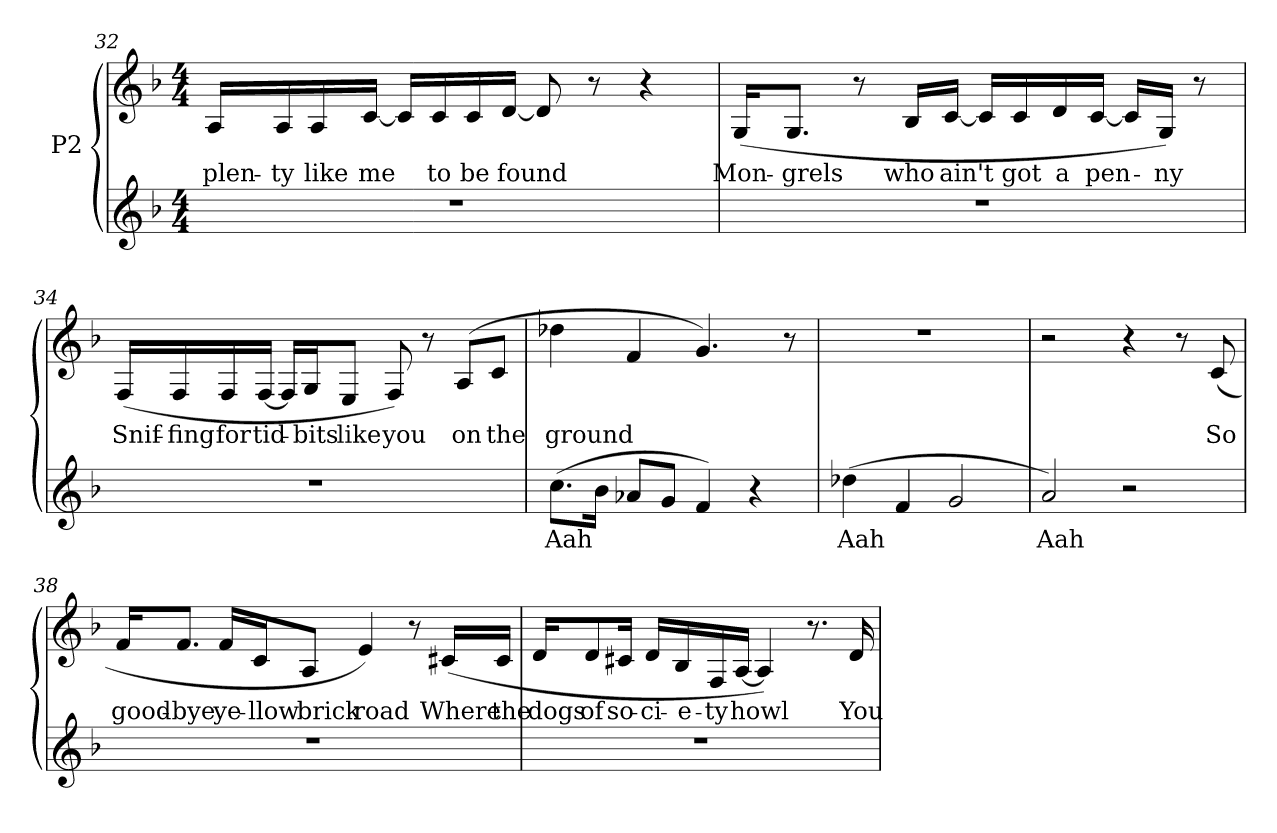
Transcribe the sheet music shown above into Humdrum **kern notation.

**kern	**text	**kern	**text
*part2	*part2	*part1	*part1
*staff2	*staff2	*staff1	*staff1
*I"P2	*	*	*
!!LO:PB:g=z
*clefG2	*	*clefG2	*
*k[b-]	*	*k[b-]	*
*F:	*	*F:	*
*M4/4	*	*M4/4	*
=32	=32	=32	=32
!	!	!	!LO:LY:b:color=#000000
1r	.	16Ai/LL	plen-
!	!	!	!LO:LY:b:color=#000000
.	.	16Ai/	-ty
!	!	!	!LO:LY:b:color=#000000
.	.	16Ai/	like
!	!	!	!LO:LY:b:color=#000000
.	.	[16ci/JJ	me
.	.	16ci/LL]	.
!	!	!	!LO:LY:b:color=#000000
.	.	16ci/	to
!	!	!	!LO:LY:b:color=#000000
.	.	16ci/	be
!	!	!	!LO:LY:b:color=#000000
.	.	[16di/JJ	found
.	.	8di/]	.
.	.	8r	.
.	.	4r	.
!!LO:PB:g=z
=33	=33	=33	=33
!	!	!	!LO:LY:b:color=#000000
1r	.	(16Gi/KL	Mon-
!	!	!	!LO:LY:b:color=#000000
.	.	8.Gi/J	-grels
.	.	8r	.
!	!	!	!LO:LY:b:color=#000000
.	.	16B-i/LL	who
!	!	!	!LO:LY:b:color=#000000
.	.	[16ci/JJ	ain't
.	.	16ci/LL]	.
!	!	!	!LO:LY:b:color=#000000
.	.	16ci/	got
!	!	!	!LO:LY:b:color=#000000
.	.	16di/	a
!	!	!	!LO:LY:b:color=#000000
.	.	[16ci/JJ	pen-
.	.	16ci/LL]	.
!	!	!	!LO:LY:b:color=#000000
.	.	16Gi/JJ)	-ny
.	.	8r	.
=34	=34	=34	=34
!	!	!	!LO:LY:b:color=#000000
1r	.	(16Fi/LL	Snif-
!	!	!	!LO:LY:b:color=#000000
.	.	16Fi/	-fing
!	!	!	!LO:LY:b:color=#000000
.	.	16Fi/	for
!	!	!	!LO:LY:b:color=#000000
.	.	[16Fi/JJ	tid-
.	.	16Fi/LL]	.
!	!	!	!LO:LY:b:color=#000000
.	.	16Gi/J	-bits
!	!	!	!LO:LY:b:color=#000000
.	.	8Ei/J	like
!	!	!	!LO:LY:b:color=#000000
.	.	8Fi/)	you
.	.	8r	.
!	!	!	!LO:LY:b:color=#000000
.	.	(8Ai/L	on
!	!	!	!LO:LY:b:color=#000000
.	.	8ci/J	the
!!LO:LB:g=z
=35	=35	=35	=35
!	!LO:LY:b:color=#000000	!	!
!	!	!	!LO:LY:b:color=#000000
(8.cci\L	Aah	4dd-Xi\	ground
16b-i\Jk	.	.	.
8a-Xi/L	.	4fi/	.
8gi/J	.	.	.
4fi/)	.	4.gi/)	.
4r	.	.	.
.	.	8r	.
!!LO:LB:g=z
=36	=36	=36	=36
!	!LO:LY:b:color=#000000	!	!
(4dd-Xi\	Aah	1r	.
4fi/	.	.	.
2gi/	.	.	.
=37	=37	=37	=37
!	!LO:LY:b:color=#000000	!	!
2ai/)	Aah	2r	.
2r	.	4r	.
.	.	8r	.
!	!	!	!LO:LY:b:color=#000000
.	.	(8ci/	So
!!LO:LB:g=z
=38	=38	=38	=38
!	!	!	!LO:LY:b:color=#000000
1r	.	16fi/KL	good-
!	!	!	!LO:LY:b:color=#000000
.	.	8.fi/J	-bye
!	!	!	!LO:LY:b:color=#000000
.	.	16fi/LL	ye-
!	!	!	!LO:LY:b:color=#000000
.	.	16ci/J	-llow
!	!	!	!LO:LY:b:color=#000000
.	.	8Ai/J	brick
!	!	!	!LO:LY:b:color=#000000
.	.	4ei/)	road
.	.	8r	.
!	!	!	!LO:LY:b:color=#000000
.	.	(16c#Xi/LL	Where
!	!	!	!LO:LY:b:color=#000000
.	.	16c#i/JJ	the
!!LO:LB:g=z
=39	=39	=39	=39
!	!	!	!LO:LY:b:color=#000000
1r	.	16di/KL	dogs
!	!	!	!LO:LY:b:color=#000000
.	.	8di/	of
!	!	!	!LO:LY:b:color=#000000
.	.	16c#Xi/Jk	so-
!	!	!	!LO:LY:b:color=#000000
.	.	16di/LL	-ci-
!	!	!	!LO:LY:b:color=#000000
.	.	16B-i/	-e-
!	!	!	!LO:LY:b:color=#000000
.	.	16Fi/	-ty
!	!	!	!LO:LY:b:color=#000000
.	.	[16Ai/JJ	howl
.	.	4Ai/])	.
.	.	8.r	.
!	!	!	!LO:LY:b:color=#000000
.	.	16di/	You
=	=	=	=
*-	*-	*-	*-
